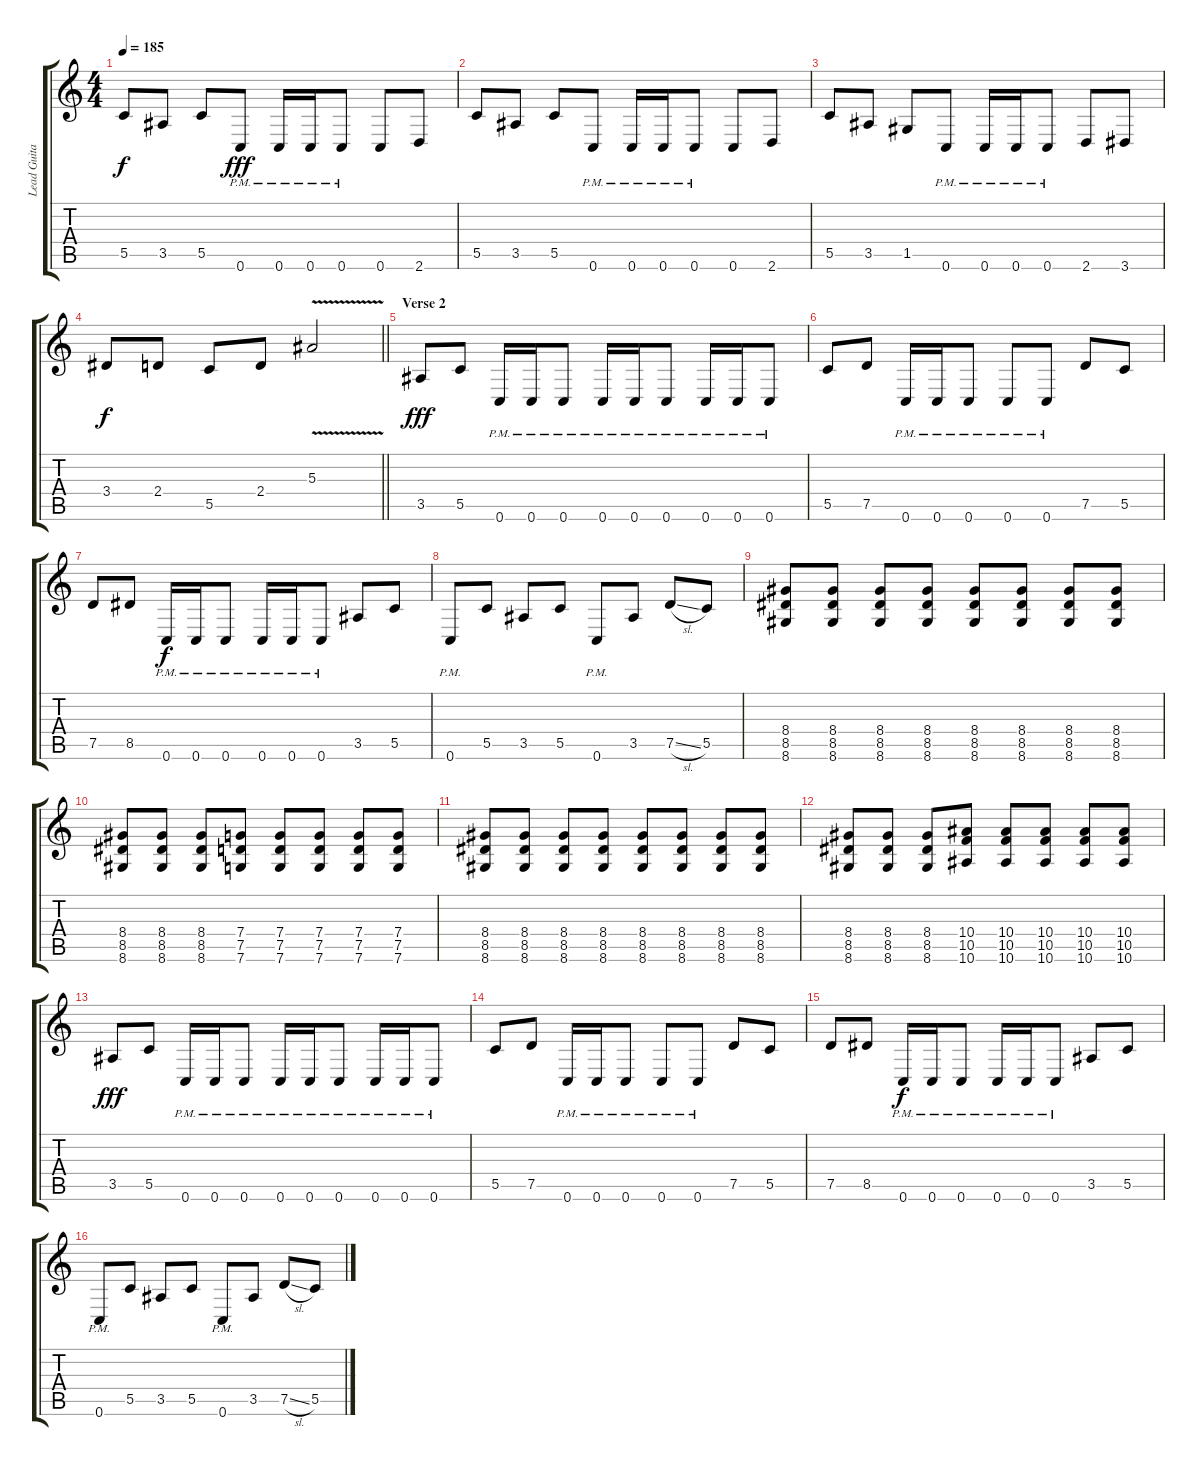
\track ("Lead Guitar (Roger Sjunnesson)" "Lead Guita") {instrument distortionguitar}
\staff {score tabs}
\tuning (D4 A3 F3 C3 G2 C2) {hide}
\ts (4 4)
\tempo 185
\clef g2
\ks c
5.5.8{dy f} 3.5.8 5.5.8 0.6{pm}.8{dy fff} 0.6{pm}.16 0.6{pm}.16 0.6{pm}.8 0.6.8 2.6.8 |
5.5.8 3.5.8 5.5.8 0.6{pm}.8 0.6{pm}.16 0.6{pm}.16 0.6{pm}.8 0.6.8 2.6.8 |
5.5.8 3.5.8 1.5.8 0.6{pm}.8 0.6{pm}.16 0.6{pm}.16 0.6{pm}.8 2.6.8 3.6.8 |
\barLineRight lightlight
3.4.8{dy f} 2.4.8 5.5.8 2.4.8 5.3{v}.2 |
\section ("" "Verse 2")
3.5.8{dy fff} 5.5.8 0.6{pm}.16 0.6{pm}.16 0.6{pm}.8 0.6{pm}.16 0.6{pm}.16 0.6{pm}.8 0.6{pm}.16 0.6{pm}.16 0.6{pm}.8 |
5.5.8 7.5.8 0.6{pm}.16 0.6{pm}.16 0.6{pm}.8 0.6{pm}.8 0.6{pm}.8 7.5.8 5.5.8 |
7.5.8 8.5.8 0.6{pm}.16{dy f} 0.6{pm}.16 0.6{pm}.8 0.6{pm}.16 0.6{pm}.16 0.6{pm}.8 3.5.8 5.5.8 |
0.6{pm}.8 5.5.8 3.5.8 5.5.8 0.6{pm}.8 3.5.8 7.5{sl}.8 5.5.8 |
(8.4 8.5 8.6).8 (8.4 8.5 8.6).8 (8.4 8.5 8.6).8 (8.4 8.5 8.6).8 (8.4 8.5 8.6).8 (8.4 8.5 8.6).8 (8.4 8.5 8.6).8 (8.4 8.5 8.6).8 |
(8.4 8.5 8.6).8 (8.4 8.5 8.6).8 (8.4 8.5 8.6).8 (7.4 7.5 7.6).8 (7.4 7.5 7.6).8 (7.4 7.5 7.6).8 (7.4 7.5 7.6).8 (7.4 7.5 7.6).8 |
(8.4 8.5 8.6).8 (8.4 8.5 8.6).8 (8.4 8.5 8.6).8 (8.4 8.5 8.6).8 (8.4 8.5 8.6).8 (8.4 8.5 8.6).8 (8.4 8.5 8.6).8 (8.4 8.5 8.6).8 |
(8.4 8.5 8.6).8 (8.4 8.5 8.6).8 (8.4 8.5 8.6).8 (10.4 10.5 10.6).8 (10.4 10.5 10.6).8 (10.4 10.5 10.6).8 (10.4 10.5 10.6).8 (10.4 10.5 10.6).8 |
3.5.8{dy fff} 5.5.8 0.6{pm}.16 0.6{pm}.16 0.6{pm}.8 0.6{pm}.16 0.6{pm}.16 0.6{pm}.8 0.6{pm}.16 0.6{pm}.16 0.6{pm}.8 |
5.5.8 7.5.8 0.6{pm}.16 0.6{pm}.16 0.6{pm}.8 0.6{pm}.8 0.6{pm}.8 7.5.8 5.5.8 |
7.5.8 8.5.8 0.6{pm}.16{dy f} 0.6{pm}.16 0.6{pm}.8 0.6{pm}.16 0.6{pm}.16 0.6{pm}.8 3.5.8 5.5.8 |
0.6{pm}.8 5.5.8 3.5.8 5.5.8 0.6{pm}.8 3.5.8 7.5{sl}.8 5.5.8
